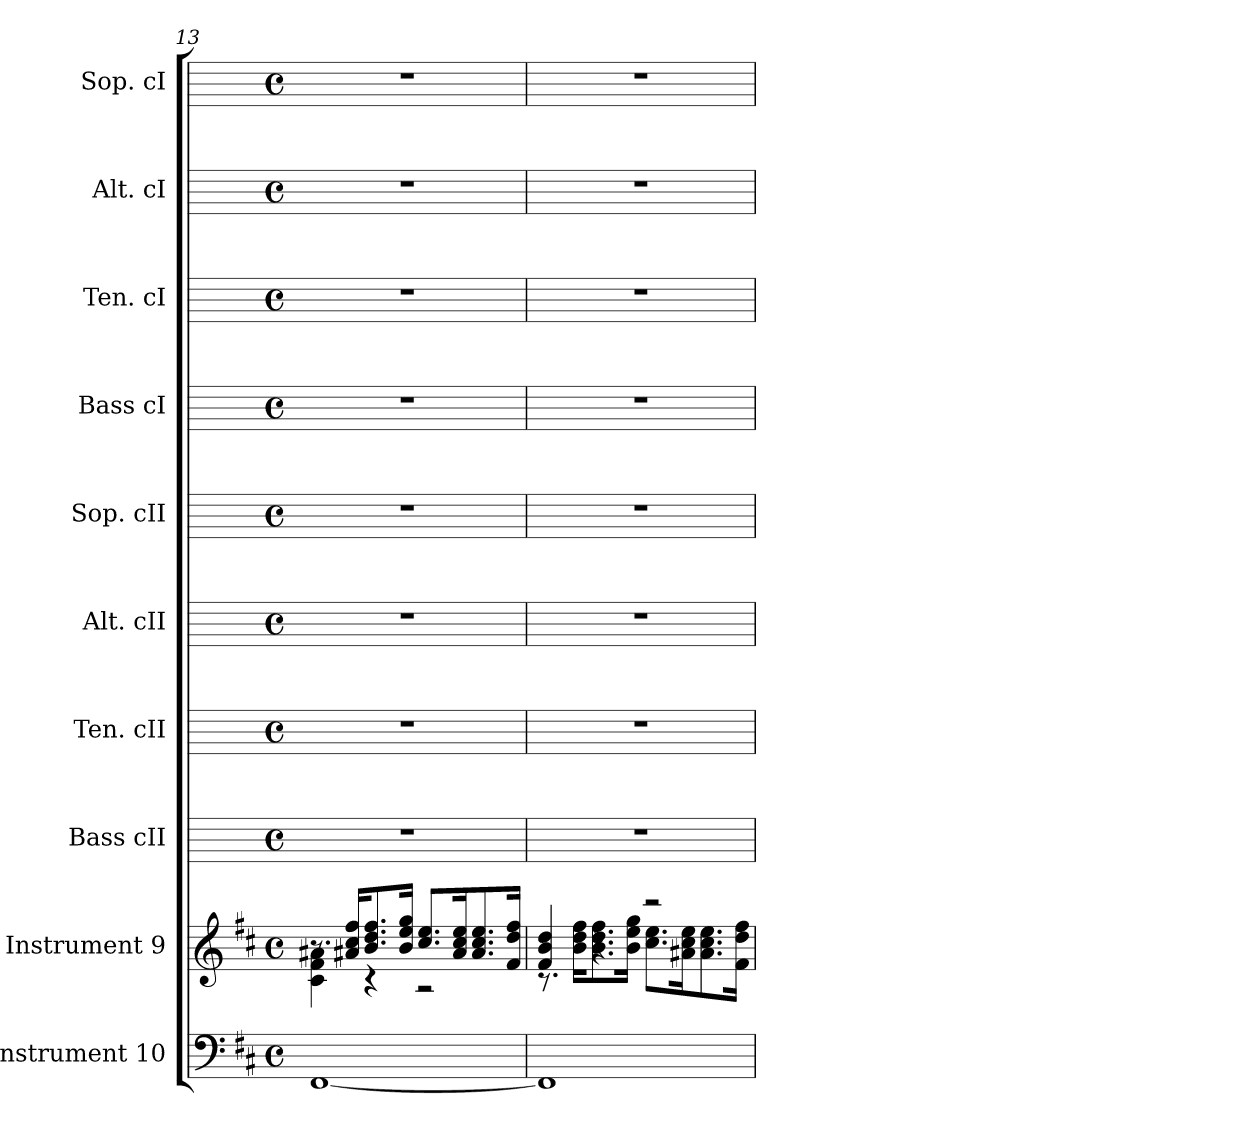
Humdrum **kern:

**kern	**kern	**kern	**kern	**kern	**kern	**kern	**kern	**kern	**kern
*part10	*part9	*part8	*part7	*part6	*part5	*part4	*part3	*part2	*part1
*staff10	*staff9	*staff8	*staff7	*staff6	*staff5	*staff4	*staff3	*staff2	*staff1
*I"Instrument 10	*I"Instrument 9	*I"Bass cII	*I"Ten. cII	*I"Alt. cII	*I"Sop. cII	*I"Bass cI	*I"Ten. cI	*I"Alt. cI	*I"Sop. cI
*	*	*I'Bass cII	*I'Ten. cII	*I'Alt. cII	*I'Sop. cII	*I'Bass cI	*I'Ten. cI	*I'Alt. cI	*I'Sop. cI
*clefF4	*clefG2	*	*	*	*	*	*	*	*
*k[f#c#]	*k[f#c#]	*k[]	*k[]	*k[]	*k[]	*k[]	*k[]	*k[]	*k[]
*D:	*D:	*C:	*C:	*C:	*C:	*C:	*C:	*C:	*C:
*M4/4	*M4/4	*M4/4	*M4/4	*M4/4	*M4/4	*M4/4	*M4/4	*M4/4	*M4/4
*met(c)	*met(c)	*met(c)	*met(c)	*met(c)	*met(c)	*met(c)	*met(c)	*met(c)	*met(c)
=13	=13	=13	=13	=13	=13	=13	=13	=13	=13
*	*^	*	*	*	*	*	*	*	*
[<1FF#	8.ra	4a#X\ 4f#\ 4c#\	1r	1r	1r	1r	1r	1r	1r	1r
.	16ff#/ 16a#X/ 16cc#/L	.	.	.	.	.	.	.	.	.
.	8.ff#/ 8.dd/ 8.b/	4rc	.	.	.	.	.	.	.	.
.	16gg/ 16ee/ 16b/J	.	.	.	.	.	.	.	.	.
.	8.ee/ 8.cc#/L	2r	.	.	.	.	.	.	.	.
.	16ee/ 16cc#/ 16a#/	.	.	.	.	.	.	.	.	.
.	8.ee/ 8.cc#/ 8.a#/	.	.	.	.	.	.	.	.	.
.	16ff#/ 16dd/ 16f#/J	.	.	.	.	.	.	.	.	.
=14	=14	=14	=14	=14	=14	=14	=14	=14	=14	=14
1FF#]	4dd/ 4b/ 4f#/	8.rB	1r	1r	1r	1r	1r	1r	1r	1r
.	.	16ff#\ 16dd\ 16b\L	.	.	.	.	.	.	.	.
.	4ra	8.ff#\ 8.dd\ 8.b\	.	.	.	.	.	.	.	.
.	.	16gg\ 16ee\ 16b\J	.	.	.	.	.	.	.	.
.	2r	8.ee\ 8.cc#\L	.	.	.	.	.	.	.	.
.	.	16ee\ 16cc#\ 16a#X\	.	.	.	.	.	.	.	.
.	.	8.ee\ 8.cc#\ 8.a#\	.	.	.	.	.	.	.	.
.	.	16ff#\ 16dd\ 16f#\J	.	.	.	.	.	.	.	.
*	*v	*v	*	*	*	*	*	*	*	*
=	=	=	=	=	=	=	=	=	=
*-	*-	*-	*-	*-	*-	*-	*-	*-	*-
